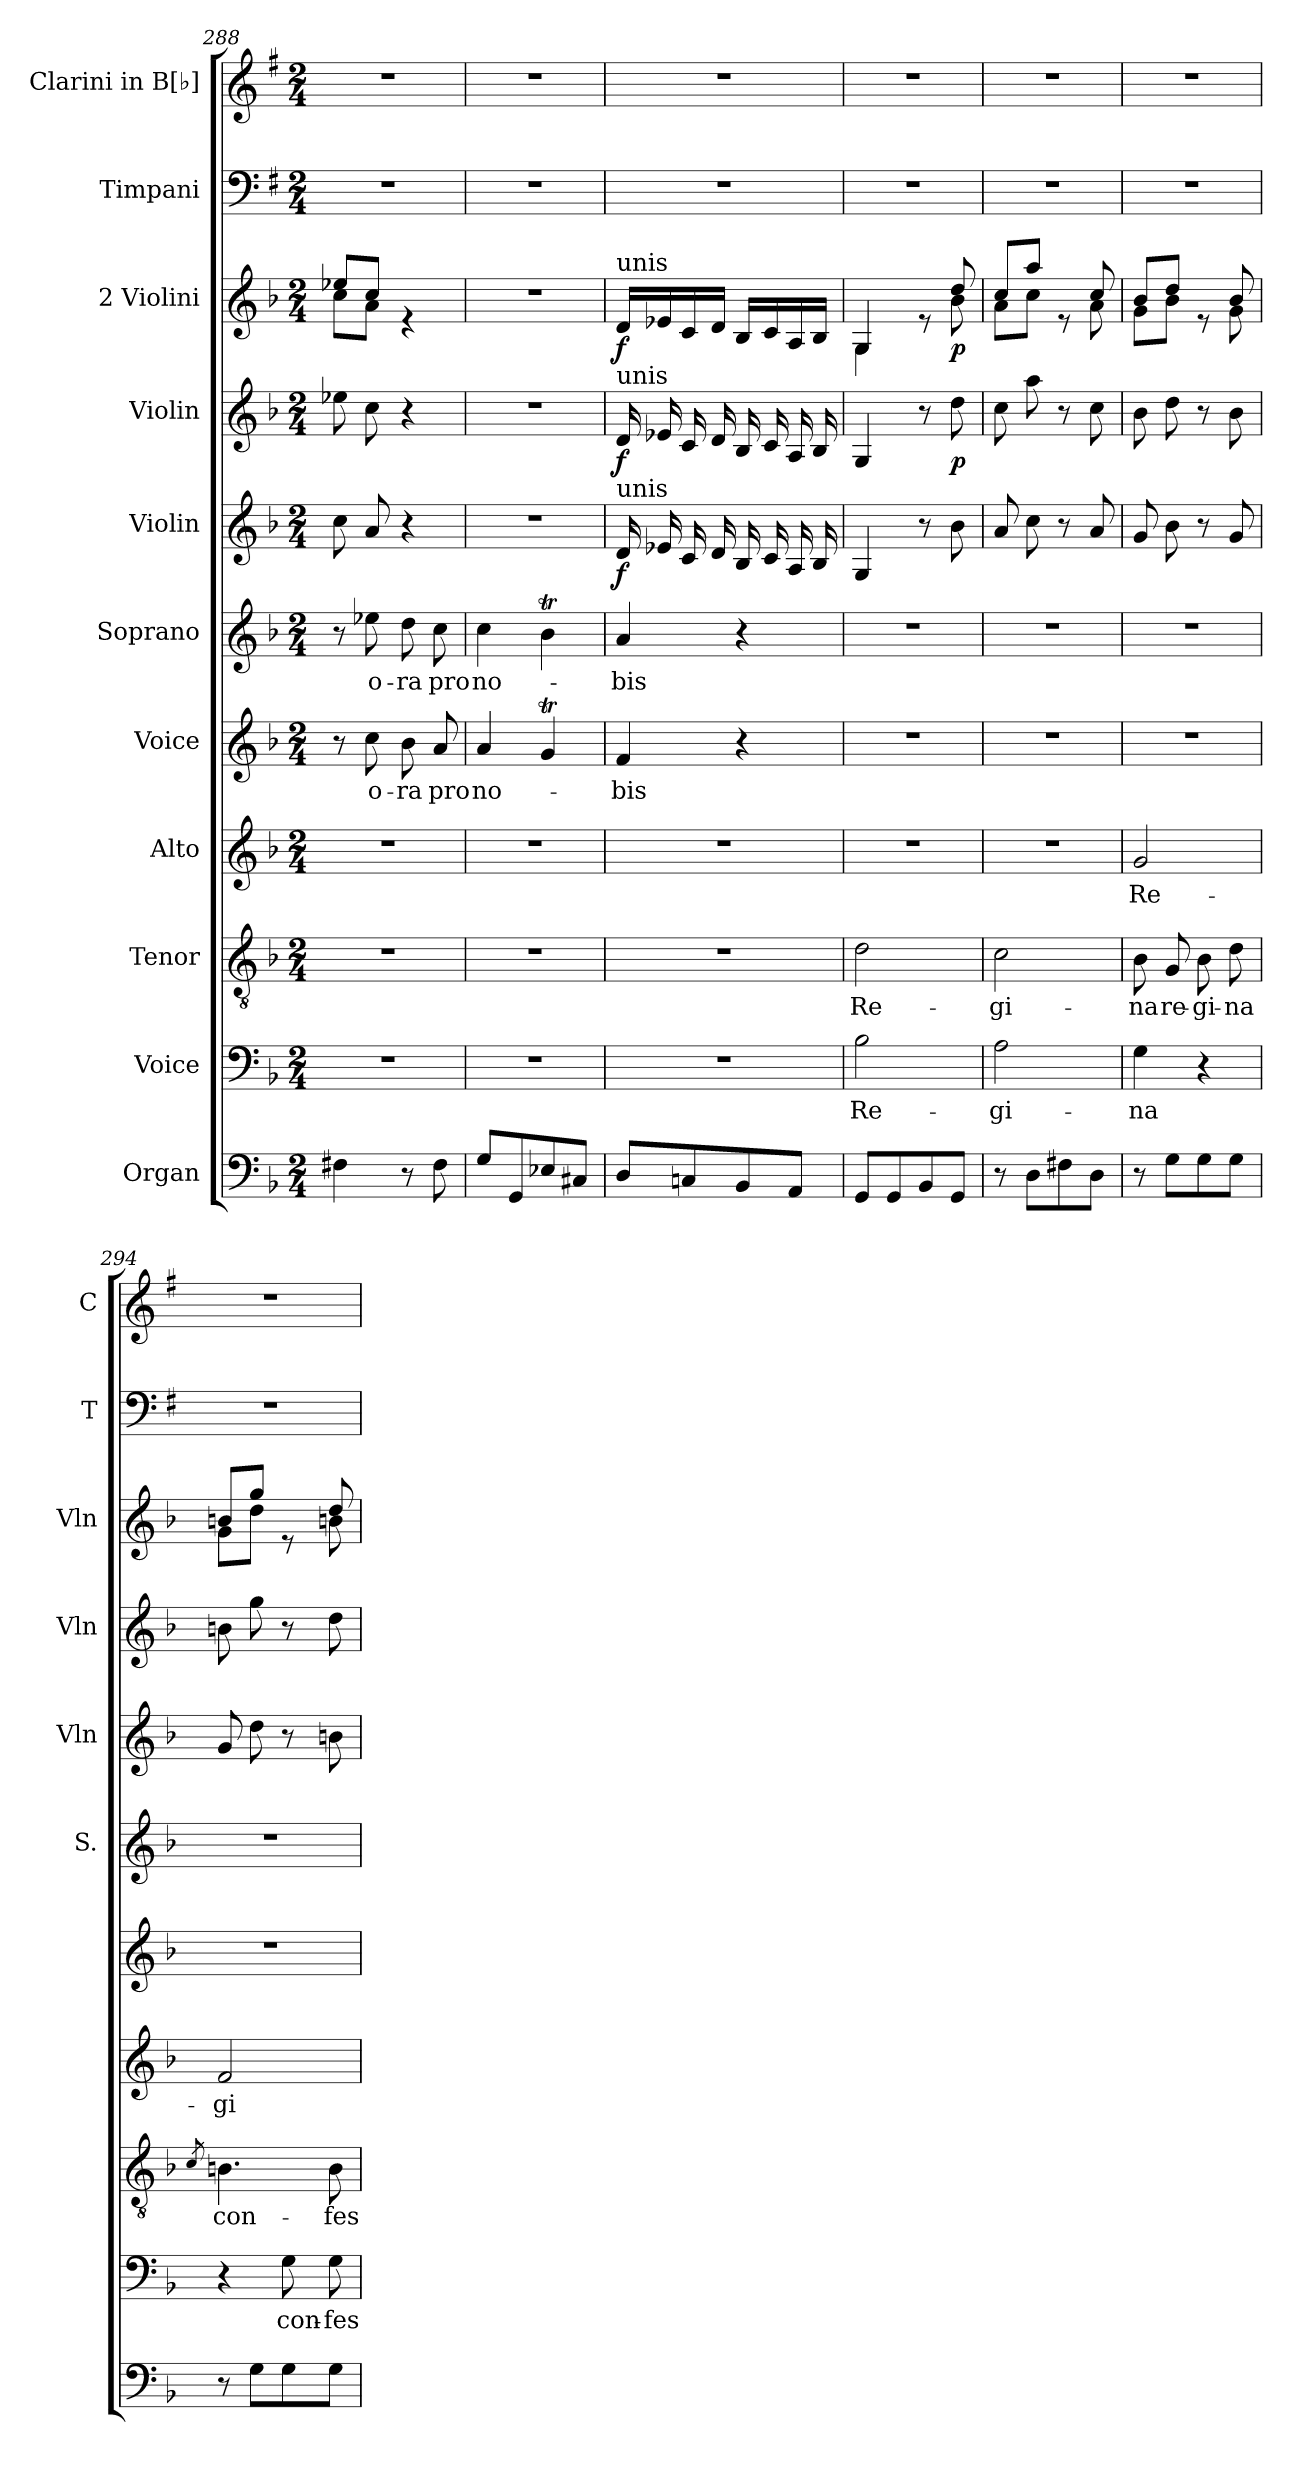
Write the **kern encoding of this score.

**kern	**kern	**text	**kern	**text	**kern	**text	**kern	**text	**kern	**text	**kern	**dynam	**kern	**dynam	**kern	**dynam	**kern	**kern
*part11	*part10	*part10	*part9	*part9	*part8	*part8	*part7	*part7	*part6	*part6	*part5	*part5	*part4	*part4	*part3	*part3	*part2	*part1
*staff11	*staff10	*staff10	*staff9	*staff9	*staff8	*staff8	*staff7	*staff7	*staff6	*staff6	*staff5	*staff5	*staff4	*staff4	*staff3	*staff3	*staff2	*staff1
*I"Organ	*I"Voice	*	*I"Tenor	*	*I"Alto	*	*I"Voice	*	*I"Soprano	*	*I"Violin	*	*I"Violin	*	*I"2 Violini	*	*I"Timpani	*I"Clarini in B[♭]
*	*	*	*	*	*	*	*	*	*I'S.	*	*I'Vln	*	*I'Vln	*	*I'Vln	*	*I'T	*I'C
*clefF4	*clefF4	*	*clefGv2	*	*clefG2	*	*clefG2	*	*clefG2	*	*clefG2	*	*clefG2	*	*clefG2	*	*clefF4	*clefG2
*	*	*	*	*	*	*	*	*	*	*	*	*	*	*	*	*	*ITrd1c2	*ITrd1c2
*k[b-]	*k[b-]	*	*k[b-]	*	*k[b-]	*	*k[b-]	*	*k[b-]	*	*k[b-]	*	*k[b-]	*	*k[b-]	*	*k[b-]	*k[b-]
*M2/4	*M2/4	*	*M2/4	*	*M2/4	*	*M2/4	*	*M2/4	*	*M2/4	*	*M2/4	*	*M2/4	*	*M2/4	*M2/4
=288	=288	=288	=288	=288	=288	=288	=288	=288	=288	=288	=288	=288	=288	=288	=288	=288	=288	=288
*	*	*	*	*	*	*	*	*	*	*	*	*	*	*	*^	*	*	*
4F#X\	2r	.	2r	.	2r	.	8r	.	8r	.	8cc\	.	8ee-X\	.	8ee-X/L	8cc\L	.	2r	2r
!	!	!	!	!	!	!	!	!LO:LY:b	!	!LO:LY:b	!	!	!	!	!	!	!	!	!
.	.	.	.	.	.	.	8cc\	o-	8ee-X\	o-	8a/	.	8cc\	.	8cc/J	8a\J	.	.	.
!	!	!	!	!	!	!	!	!LO:LY:b	!	!LO:LY:b	!	!	!	!	!	!	!	!	!
8r	.	.	.	.	.	.	8b-\	-ra	8dd\	-ra	4r	.	4r	.	4re	4ryy	.	.	.
!	!	!	!	!	!	!	!	!LO:LY:b	!	!LO:LY:b	!	!	!	!	!	!	!	!	!
8F#\	.	.	.	.	.	.	8a/	pro	8cc\	pro	.	.	.	.	.	.	.	.	.
*	*	*	*	*	*	*	*	*	*	*	*	*	*	*	*v	*v	*	*	*
=289	=289	=289	=289	=289	=289	=289	=289	=289	=289	=289	=289	=289	=289	=289	=289	=289	=289	=289
!	!	!	!	!	!	!	!	!LO:LY:b	!	!LO:LY:b	!	!	!	!	!	!	!	!
8G/L	2r	.	2r	.	2r	.	4a/	no-	4cc\	no-	2r	.	2r	.	2r	.	2r	2r
8GG/	.	.	.	.	.	.	.	.	.	.	.	.	.	.	.	.	.	.
8E-X/	.	.	.	.	.	.	4gT/	.	4b-T\	.	.	.	.	.	.	.	.	.
8C#X/J	.	.	.	.	.	.	.	.	.	.	.	.	.	.	.	.	.	.
=290	=290	=290	=290	=290	=290	=290	=290	=290	=290	=290	=290	=290	=290	=290	=290	=290	=290	=290
!	!	!	!	!	!	!	!	!	!	!	!	!	!	!	!LO:TX:a:t=unis	!	!	!
!	!	!	!	!	!	!	!	!	!	!	!	!	!LO:TX:a:t=unis	!	!	!	!	!
!	!	!	!	!	!	!	!	!	!	!	!LO:TX:a:t=unis	!	!	!	!	!	!	!
!	!	!	!	!	!	!	!	!LO:LY:b	!	!LO:LY:b	!	!LO:DY:b	!	!LO:DY:b	!	!LO:DY:b	!	!
8D/L	2r	.	2r	.	2r	.	4f/	-bis	4a/	-bis	16d/	f	16d/	f	16d/LL	f	2r	2r
.	.	.	.	.	.	.	.	.	.	.	16e-X/	.	16e-X/	.	16e-X/	.	.	.
8Cn/	.	.	.	.	.	.	.	.	.	.	16c/	.	16c/	.	16c/	.	.	.
.	.	.	.	.	.	.	.	.	.	.	16d/	.	16d/	.	16d/JJ	.	.	.
8BB-/	.	.	.	.	.	.	4r	.	4r	.	16B-/	.	16B-/	.	16B-/LL	.	.	.
.	.	.	.	.	.	.	.	.	.	.	16c/	.	16c/	.	16c/	.	.	.
8AA/J	.	.	.	.	.	.	.	.	.	.	16A/	.	16A/	.	16A/	.	.	.
.	.	.	.	.	.	.	.	.	.	.	16B-/	.	16B-/	.	16B-/JJ	.	.	.
=291	=291	=291	=291	=291	=291	=291	=291	=291	=291	=291	=291	=291	=291	=291	=291	=291	=291	=291
!	!	!LO:LY:b	!	!LO:LY:b	!	!	!	!	!	!	!	!	!	!	!	!	!	!
*	*	*	*	*	*	*	*	*	*	*	*	*	*	*	*^	*	*	*
8GG/L	2B-\	Re-	2d\	Re-	2r	.	2r	.	2r	.	4G/	.	4G/	.	4G/	4G\	.	2r	2r
8GG/	.	.	.	.	.	.	.	.	.	.	.	.	.	.	.	.	.	.	.
8BB-/	.	.	.	.	.	.	.	.	.	.	8r	.	8r	.	8re	8ryy	.	.	.
!	!	!	!	!	!	!	!	!	!	!	!	!	!	!LO:DY:b	!	!	!LO:DY:b	!	!
8GG/J	.	.	.	.	.	.	.	.	.	.	8b-\	.	8dd\	p	8dd/	8b-\	p	.	.
=292	=292	=292	=292	=292	=292	=292	=292	=292	=292	=292	=292	=292	=292	=292	=292	=292	=292	=292	=292
!	!	!LO:LY:b	!	!LO:LY:b	!	!	!	!	!	!	!	!	!	!	!	!	!	!	!
8r	2A\	-gi-	2c\	-gi-	2r	.	2r	.	2r	.	8a/	.	8cc\	.	8cc/L	8a\L	.	2r	2r
8D\L	.	.	.	.	.	.	.	.	.	.	8cc\	.	8aa\	.	8aa/J	8cc\J	.	.	.
8F#X\	.	.	.	.	.	.	.	.	.	.	8r	.	8r	.	8re	8ryy	.	.	.
8D\J	.	.	.	.	.	.	.	.	.	.	8a/	.	8cc\	.	8cc/	8a\	.	.	.
=293	=293	=293	=293	=293	=293	=293	=293	=293	=293	=293	=293	=293	=293	=293	=293	=293	=293	=293	=293
!	!	!LO:LY:b	!	!LO:LY:b	!	!LO:LY:b	!	!	!	!	!	!	!	!	!	!	!	!	!
8r	4G\	-na	8B-\	-na	2g/	Re-	2r	.	2r	.	8g/	.	8b-\	.	8b-/L	8g\L	.	2r	2r
!	!	!	!	!LO:LY:b	!	!	!	!	!	!	!	!	!	!	!	!	!	!	!
8G\L	.	.	8G/	re-	.	.	.	.	.	.	8b-\	.	8dd\	.	8dd/J	8b-\J	.	.	.
!	!	!	!	!LO:LY:b	!	!	!	!	!	!	!	!	!	!	!	!	!	!	!
8G\	4r	.	8B-\	-gi-	.	.	.	.	.	.	8r	.	8r	.	8re	8ryy	.	.	.
!	!	!	!	!LO:LY:b	!	!	!	!	!	!	!	!	!	!	!	!	!	!	!
8G\J	.	.	8d\	-na	.	.	.	.	.	.	8g/	.	8b-\	.	8b-/	8g\	.	.	.
!!LO:LB:g=z
=294	=294	=294	=294	=294	=294	=294	=294	=294	=294	=294	=294	=294	=294	=294	=294	=294	=294	=294	=294
.	.	.	8qc/	.	.	.	.	.	.	.	.	.	.	.	.	.	.	.	.
!	!	!	!	!LO:LY:b	!	!LO:LY:b	!	!	!	!	!	!	!	!	!	!	!	!	!
8r	4r	.	4.Bn\	con-	2f/	-gi-	2r	.	2r	.	8g/	.	8bn\	.	8bn/L	8g\L	.	2r	2r
8G\L	.	.	.	.	.	.	.	.	.	.	8dd\	.	8gg\	.	8gg/J	8dd\J	.	.	.
!	!	!LO:LY:b	!	!	!	!	!	!	!	!	!	!	!	!	!	!	!	!	!
8G\	8G\	con-	.	.	.	.	.	.	.	.	8r	.	8r	.	8re	8ryy	.	.	.
!	!	!LO:LY:b	!	!LO:LY:b	!	!	!	!	!	!	!	!	!	!	!	!	!	!	!
8G\J	8G\	-fes-	8B\	-fes-	.	.	.	.	.	.	8bn\	.	8dd\	.	8dd/	8bn\	.	.	.
*	*	*	*	*	*	*	*	*	*	*	*	*	*	*	*v	*v	*	*	*
=	=	=	=	=	=	=	=	=	=	=	=	=	=	=	=	=	=	=
*-	*-	*-	*-	*-	*-	*-	*-	*-	*-	*-	*-	*-	*-	*-	*-	*-	*-	*-
